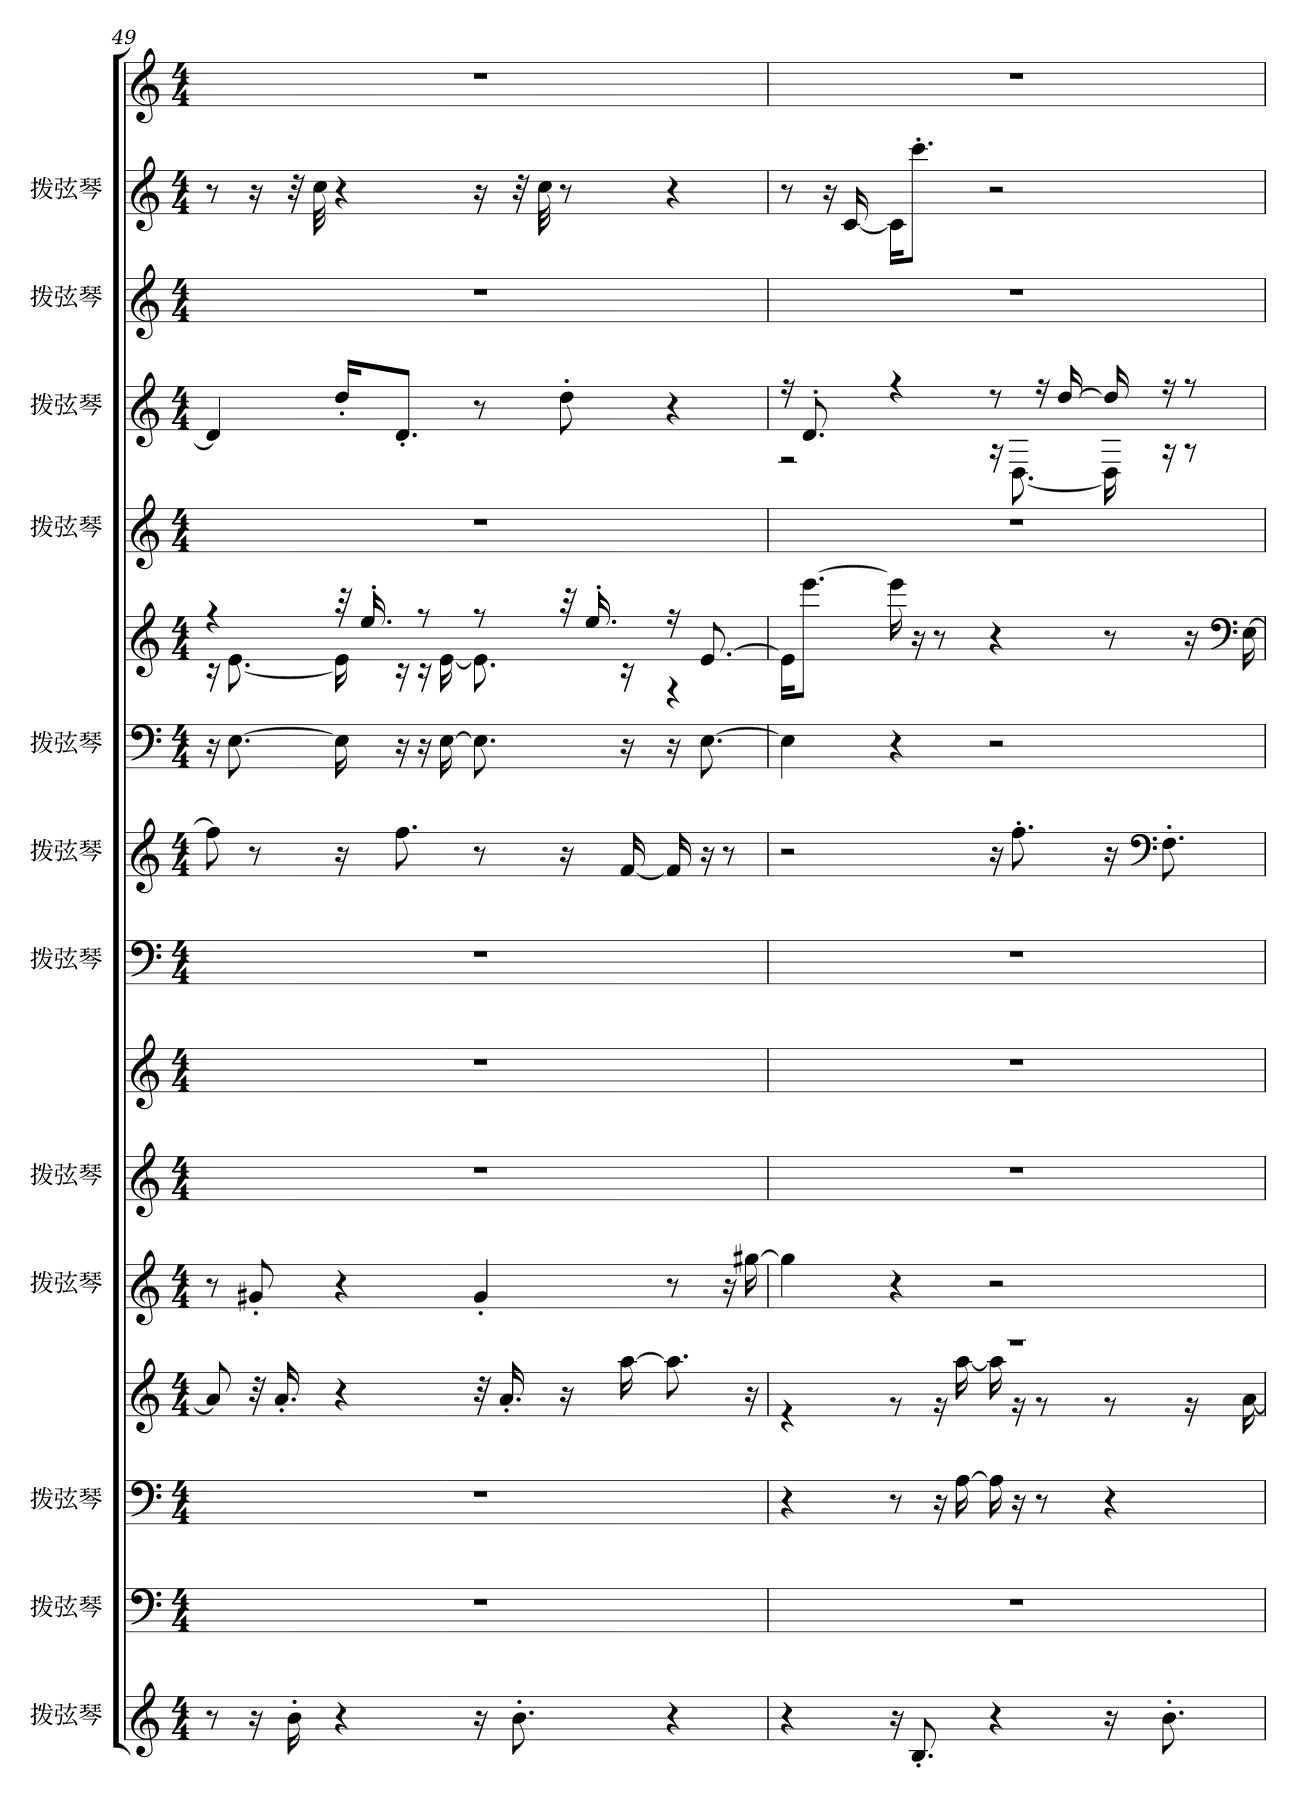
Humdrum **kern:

**kern	**kern	**kern	**kern	**kern	**kern	**kern	**kern	**kern	**kern	**kern	**kern	**kern	**kern	**kern	**kern
*part12	*part11	*part10	*part10	*part9	*part8	*part8	*part7	*part6	*part5	*part5	*part4	*part3	*part2	*part1	*part1
*staff16	*staff15	*staff14	*staff13	*staff12	*staff11	*staff10	*staff9	*staff8	*staff7	*staff6	*staff5	*staff4	*staff3	*staff2	*staff1
*I"拨弦琴	*I"拨弦琴	*I"拨弦琴	*	*I"拨弦琴	*I"拨弦琴	*	*I"拨弦琴	*I"拨弦琴	*I"拨弦琴	*	*I"拨弦琴	*I"拨弦琴	*I"拨弦琴	*I"拨弦琴	*
!!LO:PB:g=z
*clefG2	*clefF4	*clefF4	*clefG2	*clefG2	*clefG2	*clefG2	*clefF4	*clefG2	*clefF4	*clefG2	*clefG2	*clefG2	*clefG2	*clefG2	*clefG2
*k[]	*k[]	*k[]	*k[]	*k[]	*k[]	*k[]	*k[]	*k[]	*k[]	*k[]	*k[]	*k[]	*k[]	*k[]	*k[]
*M4/4	*M4/4	*M4/4	*M4/4	*M4/4	*M4/4	*M4/4	*M4/4	*M4/4	*M4/4	*M4/4	*M4/4	*M4/4	*M4/4	*M4/4	*M4/4
=49	=49	=49	=49	=49	=49	=49	=49	=49	=49	=49	=49	=49	=49	=49	=49
*	*	*	*	*	*	*	*	*	*	*^	*	*	*	*	*
8r	1r	1r	8a/]	8r	1r	1r	1r	8ff\]	16r	4r	16r	1r	4d/]	1r	8r	1r
.	.	.	.	.	.	.	.	.	[8.E\	.	[8.e\	.	.	.	.	.
16r	.	.	32r	8g#X'/	.	.	.	8r	.	.	.	.	.	.	16r	.
.	.	.	16.a'/	.	.	.	.	.	.	.	.	.	.	.	.	.
16b'\	.	.	.	.	.	.	.	.	.	.	.	.	.	.	32r	.
.	.	.	.	.	.	.	.	.	.	.	.	.	.	.	32cc\	.
4r	.	.	4r	4r	.	.	.	16r	16E\]	32r	16e\]	.	16dd'/KL	.	4r	.
.	.	.	.	.	.	.	.	.	.	16.ee'/	.	.	.	.	.	.
.	.	.	.	.	.	.	.	8.ff\	16r	.	16r	.	8.d'/J	.	.	.
.	.	.	.	.	.	.	.	.	16r	8r	16r	.	.	.	.	.
.	.	.	.	.	.	.	.	.	[16E\	.	[16e\	.	.	.	.	.
16r	.	.	32r	4g#'/	.	.	.	8r	8.E\]	8r	8.e\]	.	8r	.	16r	.
.	.	.	16.a'/	.	.	.	.	.	.	.	.	.	.	.	.	.
8.b'\	.	.	.	.	.	.	.	.	.	.	.	.	.	.	32r	.
.	.	.	.	.	.	.	.	.	.	.	.	.	.	.	32cc\	.
.	.	.	16r	.	.	.	.	16r	.	32r	.	.	8dd'\	.	8r	.
.	.	.	.	.	.	.	.	.	.	16.ee'/	.	.	.	.	.	.
.	.	.	[16aa\	.	.	.	.	[16f/	16r	.	16r	.	.	.	.	.
4r	.	.	8.aa\]	8r	.	.	.	16f/]	16r	16r	4r	.	4r	.	4r	.
.	.	.	.	.	.	.	.	16r	[8.E\	[8.e/	.	.	.	.	.	.
.	.	.	.	16r	.	.	.	8r	.	.	.	.	.	.	.	.
.	.	.	16r	[16gg#X\	.	.	.	.	.	.	.	.	.	.	.	.
*	*	*	*	*	*	*	*	*	*	*v	*v	*	*	*	*	*
!!LO:PB:g=z
=50	=50	=50	=50	=50	=50	=50	=50	=50	=50	=50	=50	=50	=50	=50	=50
*	*	*	*^	*	*	*	*	*	*	*	*	*^	*	*	*
4r	1r	4r	1r	4r	4gg#\]	1r	1r	1r	2r	4E\]	16e\KL]	1r	16r	2r	1r	8r	1r
.	.	.	.	.	.	.	.	.	.	.	[8.eee\J	.	8.d'/	.	.	.	.
.	.	.	.	.	.	.	.	.	.	.	.	.	.	.	.	16r	.
.	.	.	.	.	.	.	.	.	.	.	.	.	.	.	.	[16c/	.
16r	.	8r	.	8r	4r	.	.	.	.	4r	16eee\]	.	4r	.	.	16c\KL]	.
8.B'/	.	.	.	.	.	.	.	.	.	.	16r	.	.	.	.	8.ccc'\J	.
.	.	16r	.	16r	.	.	.	.	.	.	8r	.	.	.	.	.	.
.	.	[16A\	.	[16aa\	.	.	.	.	.	.	.	.	.	.	.	.	.
4r	.	16A\]	.	16aa\]	2r	.	.	.	16r	2r	4r	.	8r	16r	.	2r	.
.	.	16r	.	16r	.	.	.	.	8.ff'\	.	.	.	.	[8.D\	.	.	.
.	.	8r	.	8r	.	.	.	.	.	.	.	.	16r	.	.	.	.
.	.	.	.	.	.	.	.	.	.	.	.	.	[16dd/	.	.	.	.
16r	.	4r	.	8r	.	.	.	.	16r	.	8r	.	16dd/]	16D\]	.	.	.
*	*	*	*	*	*	*	*	*	*clefF4	*	*	*	*	*	*	*	*
8.b'\	.	.	.	.	.	.	.	.	8.F'\	.	.	.	16r	16r	.	.	.
.	.	.	.	16r	.	.	.	.	.	.	16r	.	8r	8r	.	.	.
*	*	*	*	*	*	*	*	*	*	*	*clefF4	*	*	*	*	*	*
.	.	.	.	[16a\	.	.	.	.	.	.	[16E\	.	.	.	.	.	.
*	*	*	*v	*v	*	*	*	*	*	*	*	*	*v	*v	*	*	*
=	=	=	=	=	=	=	=	=	=	=	=	=	=	=	=
*-	*-	*-	*-	*-	*-	*-	*-	*-	*-	*-	*-	*-	*-	*-	*-
